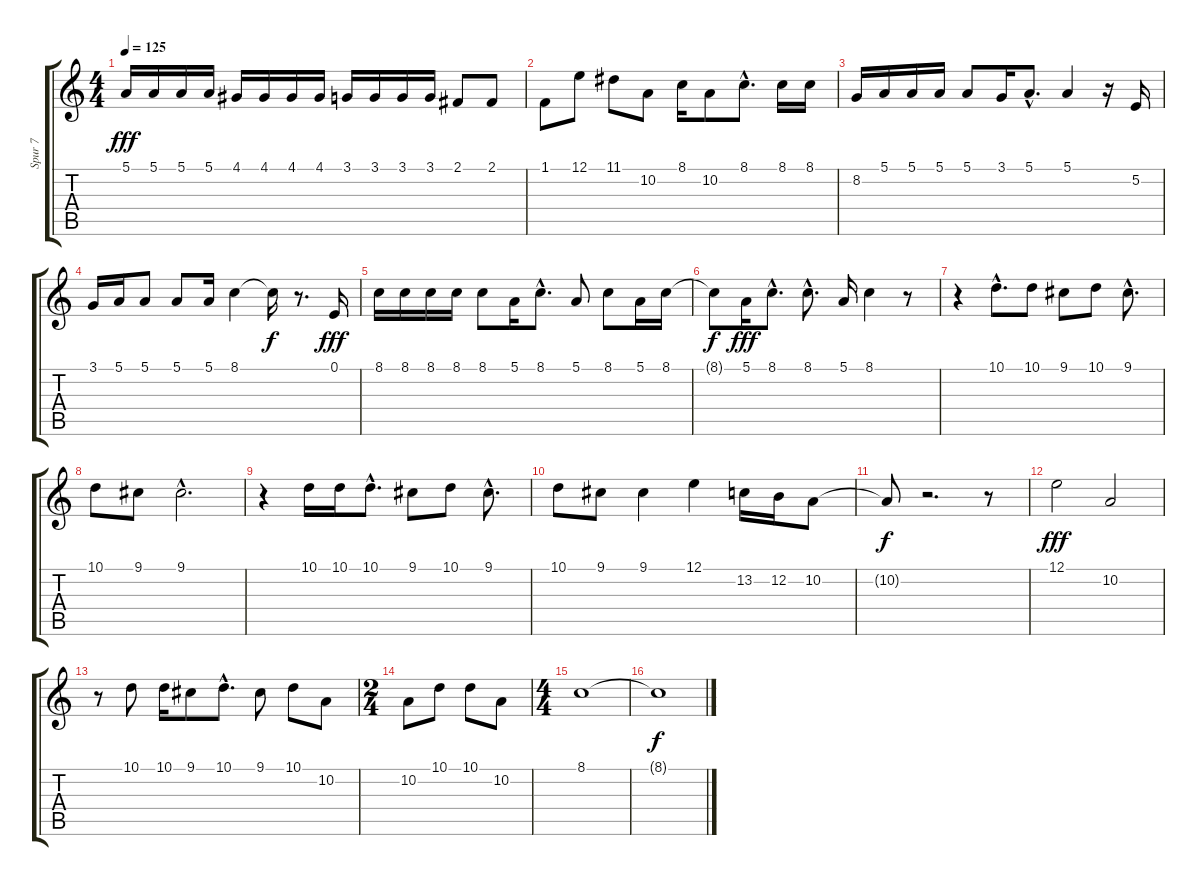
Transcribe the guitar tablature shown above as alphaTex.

\track ("Spur 7" "Spur 7") {instrument trumpet}
\staff {score tabs}
\tuning (E4 B3 G3 D3 A2 E2) {hide}
\ts (4 4)
\tempo 125
\clef g2
\ks c
5.1.16{dy fff} 5.1.16 5.1.16 5.1.16 4.1.16 4.1.16 4.1.16 4.1.16 3.1.16 3.1.16 3.1.16 3.1.16 2.1.8 2.1.8 |
1.1.8 12.1.8 11.1.8 10.2.8 8.1.16 10.2.8 8.1{hac}.8{d} 8.1.16 8.1.16 |
8.2.16 5.1.16 5.1.16 5.1.16 5.1.8 3.1.16 5.1{hac}.8{d} 5.1.4 r.16 5.2.16 |
3.1.16 5.1.16 5.1.8 5.1.8 5.1.16 8.1.4 8.1{t}.16{dy f} r.8{d} 0.1.16{dy fff} |
8.1.16 8.1.16 8.1.16 8.1.16 8.1.8 5.1.16 8.1{hac}.8{d} 5.1.8 8.1.8 5.1.16 8.1.16 |
8.1{t}.8{dy f} 5.1.16{dy fff} 8.1{hac}.8{d} 8.1{hac}.8{d} 5.1.16 8.1.4 r.8 |
r.4 10.1{hac}.8{d} 10.1.8 9.1.8 10.1.8 9.1{hac}.8{d} |
10.1.8 9.1.8 9.1{hac}.2{d} |
r.4 10.1.16 10.1.16 10.1{hac}.8{d} 9.1.8 10.1.8 9.1{hac}.8{d} |
10.1.8 9.1.8 9.1.4 12.1.4 13.2.16 12.2.16 10.2.8 |
10.2{t}.8{dy f} r.2{d} r.8 |
12.1.2{dy fff} 10.2.2 |
r.8 10.1.8 10.1.16 9.1.8 10.1{hac}.8{d} 9.1.8 10.1.8 10.2.8 |
\ts (2 4)
10.2.8 10.1.8 10.1.8 10.2.8 |
\ts (4 4)
8.1.1 |
8.1{t}.1{dy f}
